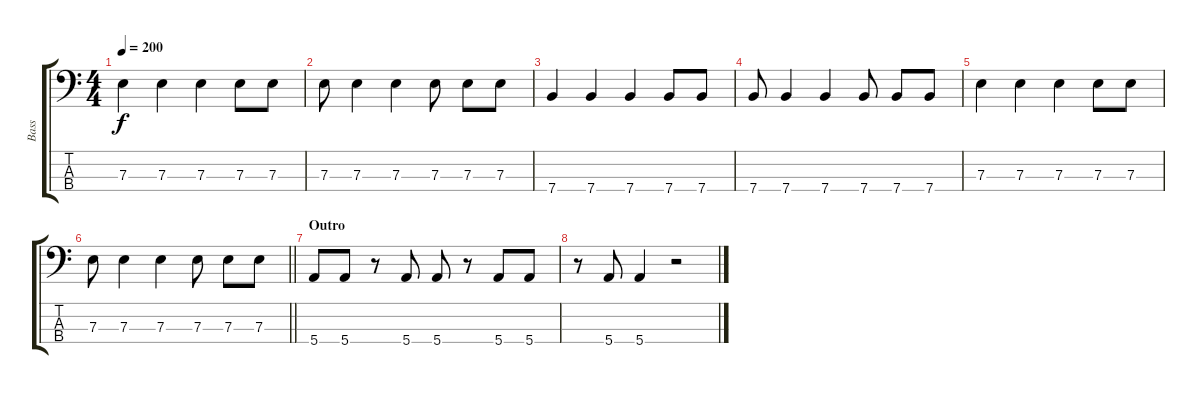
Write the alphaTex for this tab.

\track ("Bass" "Bass") {instrument electricbasspick}
\staff {score tabs}
\tuning (G2 D2 A1 E1) {hide}
\ts (4 4)
\tempo 200
\clef f4
\ks c
7.3.4{dy f} 7.3.4 7.3.4 7.3.8 7.3.8 |
7.3.8 7.3.4 7.3.4 7.3.8 7.3.8 7.3.8 |
7.4.4 7.4.4 7.4.4 7.4.8 7.4.8 |
7.4.8 7.4.4 7.4.4 7.4.8 7.4.8 7.4.8 |
7.3.4 7.3.4 7.3.4 7.3.8 7.3.8 |
\barLineRight lightlight
7.3.8 7.3.4 7.3.4 7.3.8 7.3.8 7.3.8 |
\section ("" "Outro")
5.4.8 5.4.8 r.8 5.4.8 5.4.8 r.8 5.4.8 5.4.8 |
r.8 5.4.8 5.4.4 r.2
